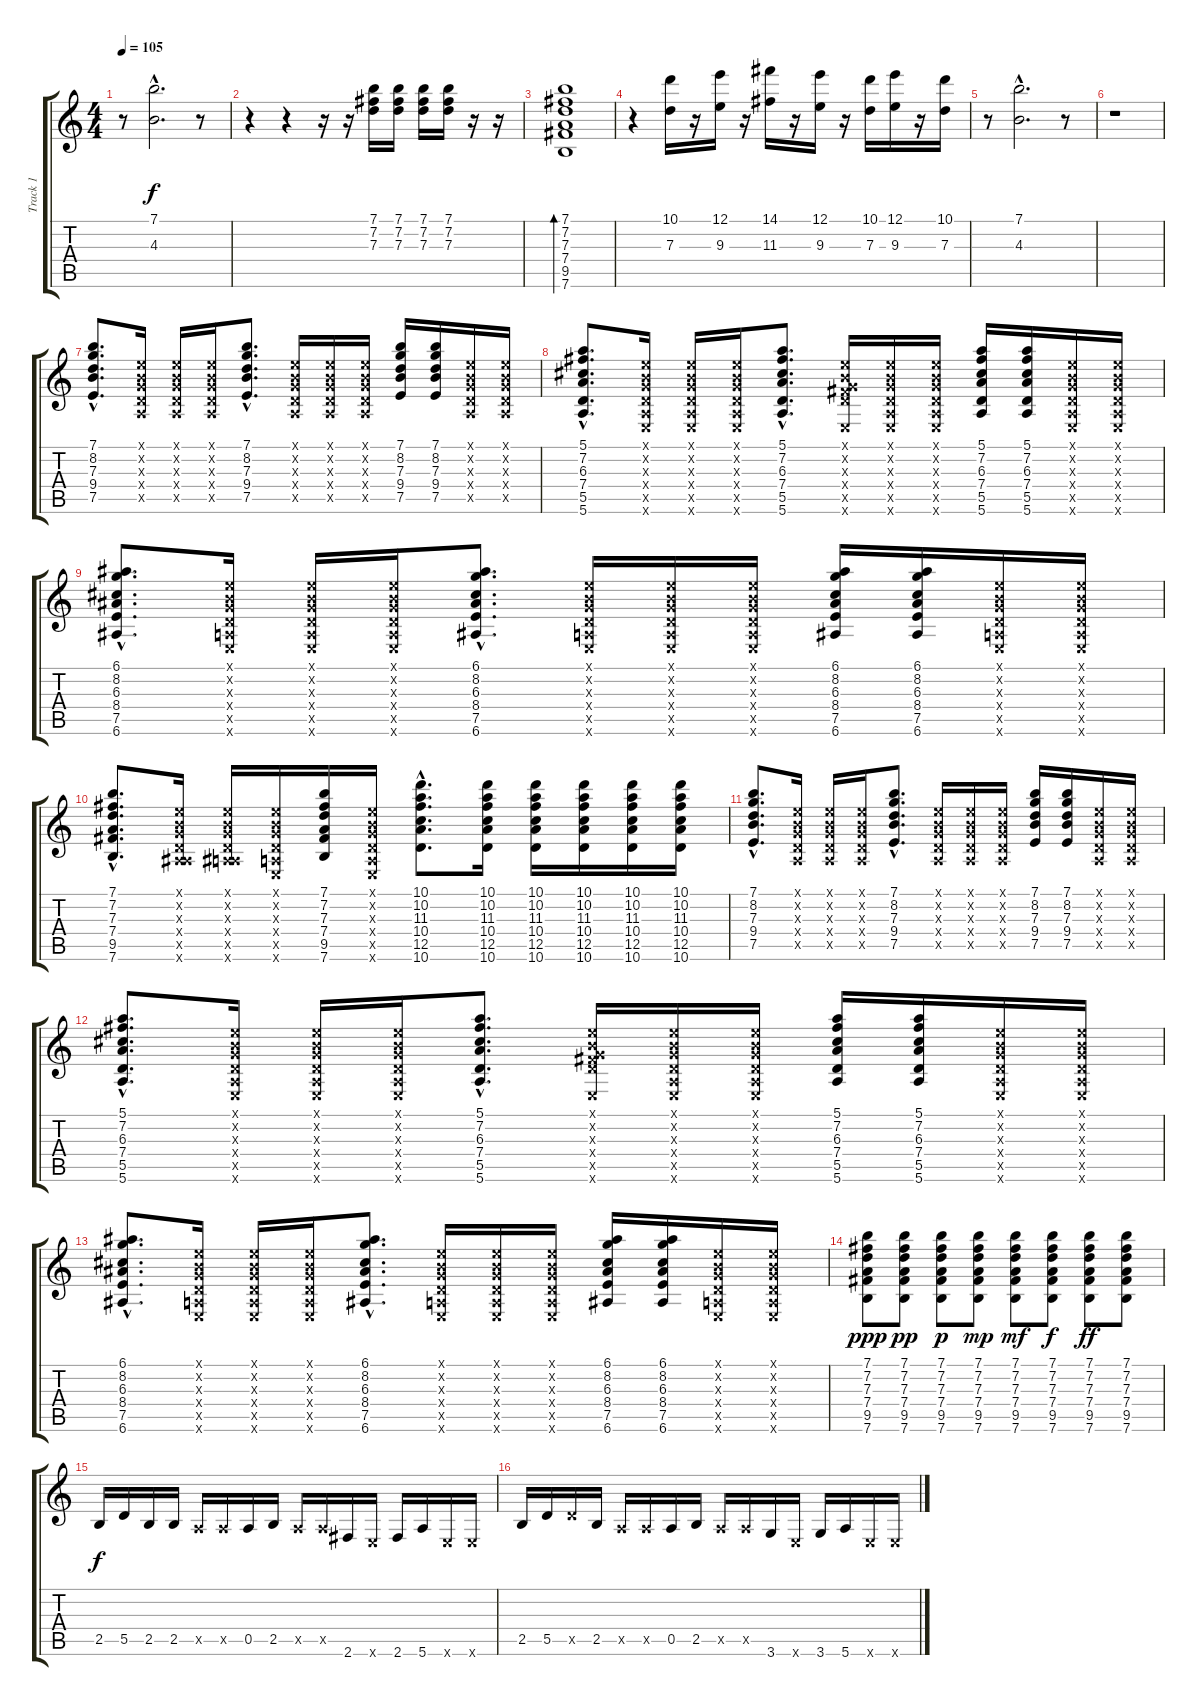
\track ("Track 1" "Track 1") {instrument overdrivenguitar}
\staff {score tabs}
\tuning (E4 B3 G3 D3 A2 E2) {hide}
\ts (4 4)
\tempo 105
\clef g2
\ks c
r.8{dy f} (7.1{hac} 4.3{hac}).2{d} r.8 |
r.4 r.4 r.16 r.16 (7.1 7.2 7.3).16 (7.1 7.2 7.3).16 (7.1 7.2 7.3).16 (7.1 7.2 7.3).16 r.16 r.16 |
(7.1 7.2 7.3 7.4 9.5 7.6).1{bd 240 instrument electricguitarjazz} |
r.4 (10.1 7.3).16 r.16 (12.1 9.3).16 r.16 (14.1 11.3).16 r.16 (12.1 9.3).16 r.16 (10.1 7.3).16 (12.1 9.3).16 r.16 (10.1 7.3).16 |
r.8 (7.1{hac} 4.3{hac}).2{d} r.8 |
r.1 |
(7.1{hac} 8.2{hac} 7.3{hac} 9.4{hac} 7.5{hac}).8{d} (0.1{x} 0.2{x} 0.3{x} 0.4{x} 0.5{x}).16 (0.1{x} 0.2{x} 0.3{x} 0.4{x} 0.5{x}).16 (0.1{x} 0.2{x} 0.3{x} 0.4{x} 0.5{x}).16 (7.1{hac} 8.2{hac} 7.3{hac} 9.4{hac} 7.5{hac}).8{d} (0.1{x} 0.2{x} 0.3{x} 0.4{x} 0.5{x}).16 (0.1{x} 0.2{x} 0.3{x} 0.4{x} 0.5{x}).16 (0.1{x} 0.2{x} 0.3{x} 0.4{x} 0.5{x}).16 (7.1 8.2 7.3 9.4 7.5).16 (7.1 8.2 7.3 9.4 7.5).16 (0.1{x} 0.2{x} 0.3{x} 0.4{x} 0.5{x}).16 (0.1{x} 0.2{x} 0.3{x} 0.4{x} 0.5{x}).16 |
(5.1{hac} 7.2{hac} 6.3{hac} 7.4{hac} 5.5{hac} 5.6{hac}).8{d} (0.1{x} 0.2{x} 0.3{x} 0.4{x} 0.5{x} 0.6{x}).16 (0.1{x} 0.2{x} 0.3{x} 0.4{x} 0.5{x} 0.6{x}).16 (0.1{x} 0.2{x} 0.3{x} 0.4{x} 0.5{x} 0.6{x}).16 (5.1{hac} 7.2{hac} 6.3{hac} 7.4{hac} 5.5{hac} 5.6{hac}).8{d} (0.1{x} 0.2{x} 0.3{x} 0.4{x} 9.5{x} 0.6{x}).16 (0.1{x} 0.2{x} 0.3{x} 0.4{x} 0.5{x} 0.6{x}).16 (0.1{x} 0.2{x} 0.3{x} 0.4{x} 0.5{x} 0.6{x}).16 (5.1 7.2 6.3 7.4 5.5 5.6).16 (5.1 7.2 6.3 7.4 5.5 5.6).16 (0.1{x} 0.2{x} 0.3{x} 0.4{x} 0.5{x} 0.6{x}).16 (0.1{x} 0.2{x} 0.3{x} 0.4{x} 0.5{x} 0.6{x}).16 |
(6.1{hac} 8.2{hac} 6.3{hac} 8.4{hac} 7.5{hac} 6.6{hac}).8{d} (0.1{x} 0.2{x} 0.3{x} 0.4{x} 0.5{x} 0.6{x}).16 (0.1{x} 0.2{x} 0.3{x} 0.4{x} 0.5{x} 0.6{x}).16 (0.1{x} 0.2{x} 0.3{x} 0.4{x} 0.5{x} 0.6{x}).16 (6.1{hac} 8.2{hac} 6.3{hac} 8.4{hac} 7.5{hac} 6.6{hac}).8{d} (0.1{x} 0.2{x} 0.3{x} 0.4{x} 0.5{x} 0.6{x}).16 (0.1{x} 0.2{x} 0.3{x} 0.4{x} 0.5{x} 0.6{x}).16 (0.1{x} 0.2{x} 0.3{x} 0.4{x} 0.5{x} 0.6{x}).16 (6.1 8.2 6.3 8.4 7.5 6.6).16 (6.1 8.2 6.3 8.4 7.5 6.6).16 (0.1{x} 0.2{x} 0.3{x} 0.4{x} 0.5{x} 0.6{x}).16 (0.1{x} 0.2{x} 0.3{x} 0.4{x} 0.5{x} 0.6{x}).16 |
(7.1{hac} 7.2{hac} 7.3{hac} 7.4{hac} 9.5{hac} 7.6{hac}).8{d instrument electricguitarjazz} (0.1{x} 0.2{x} 0.3{x} 0.4{x} 0.5{x} 6.6{x}).16 (0.1{x} 0.2{x} 0.3{x} 0.4{x} 0.5{x} 6.6{x}).16 (0.1{x} 0.2{x} 0.3{x} 0.4{x} 0.5{x} 0.6{x}).16 (7.1 7.2 7.3 7.4 9.5 7.6).16 (0.1{x} 0.2{x} 0.3{x} 0.4{x} 0.5{x} 0.6{x}).16 (10.1{hac} 10.2{hac} 11.3{hac} 10.4{hac} 12.5{hac} 10.6{hac}).8{d} (10.1 10.2 11.3 10.4 12.5 10.6).16 (10.1 10.2 11.3 10.4 12.5 10.6).16 (10.1 10.2 11.3 10.4 12.5 10.6).16 (10.1 10.2 11.3 10.4 12.5 10.6).16 (10.1 10.2 11.3 10.4 12.5 10.6).16 |
(7.1{hac} 8.2{hac} 7.3{hac} 9.4{hac} 7.5{hac}).8{d} (0.1{x} 0.2{x} 0.3{x} 0.4{x} 0.5{x}).16 (0.1{x} 0.2{x} 0.3{x} 0.4{x} 0.5{x}).16 (0.1{x} 0.2{x} 0.3{x} 0.4{x} 0.5{x}).16 (7.1{hac} 8.2{hac} 7.3{hac} 9.4{hac} 7.5{hac}).8{d} (0.1{x} 0.2{x} 0.3{x} 0.4{x} 0.5{x}).16 (0.1{x} 0.2{x} 0.3{x} 0.4{x} 0.5{x}).16 (0.1{x} 0.2{x} 0.3{x} 0.4{x} 0.5{x}).16 (7.1 8.2 7.3 9.4 7.5).16 (7.1 8.2 7.3 9.4 7.5).16 (0.1{x} 0.2{x} 0.3{x} 0.4{x} 0.5{x}).16 (0.1{x} 0.2{x} 0.3{x} 0.4{x} 0.5{x}).16 |
(5.1{hac} 7.2{hac} 6.3{hac} 7.4{hac} 5.5{hac} 5.6{hac}).8{d} (0.1{x} 0.2{x} 0.3{x} 0.4{x} 0.5{x} 0.6{x}).16 (0.1{x} 0.2{x} 0.3{x} 0.4{x} 0.5{x} 0.6{x}).16 (0.1{x} 0.2{x} 0.3{x} 0.4{x} 0.5{x} 0.6{x}).16 (5.1{hac} 7.2{hac} 6.3{hac} 7.4{hac} 5.5{hac} 5.6{hac}).8{d} (0.1{x} 0.2{x} 0.3{x} 0.4{x} 9.5{x} 0.6{x}).16 (0.1{x} 0.2{x} 0.3{x} 0.4{x} 0.5{x} 0.6{x}).16 (0.1{x} 0.2{x} 0.3{x} 0.4{x} 0.5{x} 0.6{x}).16 (5.1 7.2 6.3 7.4 5.5 5.6).16 (5.1 7.2 6.3 7.4 5.5 5.6).16 (0.1{x} 0.2{x} 0.3{x} 0.4{x} 0.5{x} 0.6{x}).16 (0.1{x} 0.2{x} 0.3{x} 0.4{x} 0.5{x} 0.6{x}).16 |
(6.1{hac} 8.2{hac} 6.3{hac} 8.4{hac} 7.5{hac} 6.6{hac}).8{d} (0.1{x} 0.2{x} 0.3{x} 0.4{x} 0.5{x} 0.6{x}).16 (0.1{x} 0.2{x} 0.3{x} 0.4{x} 0.5{x} 0.6{x}).16 (0.1{x} 0.2{x} 0.3{x} 0.4{x} 0.5{x} 0.6{x}).16 (6.1{hac} 8.2{hac} 6.3{hac} 8.4{hac} 7.5{hac} 6.6{hac}).8{d} (0.1{x} 0.2{x} 0.3{x} 0.4{x} 0.5{x} 0.6{x}).16 (0.1{x} 0.2{x} 0.3{x} 0.4{x} 0.5{x} 0.6{x}).16 (0.1{x} 0.2{x} 0.3{x} 0.4{x} 0.5{x} 0.6{x}).16 (6.1 8.2 6.3 8.4 7.5 6.6).16 (6.1 8.2 6.3 8.4 7.5 6.6).16 (0.1{x} 0.2{x} 0.3{x} 0.4{x} 0.5{x} 0.6{x}).16 (0.1{x} 0.2{x} 0.3{x} 0.4{x} 0.5{x} 0.6{x}).16 |
(7.1 7.2 7.3 7.4 9.5 7.6).8{dy ppp} (7.1 7.2 7.3 7.4 9.5 7.6).8{dy pp} (7.1 7.2 7.3 7.4 9.5 7.6).8{dy p} (7.1 7.2 7.3 7.4 9.5 7.6).8{dy mp} (7.1 7.2 7.3 7.4 9.5 7.6).8{dy mf} (7.1 7.2 7.3 7.4 9.5 7.6).8{dy f} (7.1 7.2 7.3 7.4 9.5 7.6).8{dy ff} (7.1 7.2 7.3 7.4 9.5 7.6).8 |
2.5.16{dy f instrument distortionguitar} 5.5.16 2.5.16 2.5.16 0.5{x}.16 0.5{x}.16 0.5.16 2.5.16 0.5{x}.16 0.5{x}.16 2.6.16 0.6{x}.16 2.6.16 5.6.16 0.6{x}.16 0.6{x}.16 |
2.5.16 5.5.16 5.5{x}.16 2.5.16 0.5{x}.16 0.5{x}.16 0.5.16 2.5.16 0.5{x}.16 0.5{x}.16 3.6.16 0.6{x}.16 3.6.16 5.6.16 0.6{x}.16 0.6{x}.16
